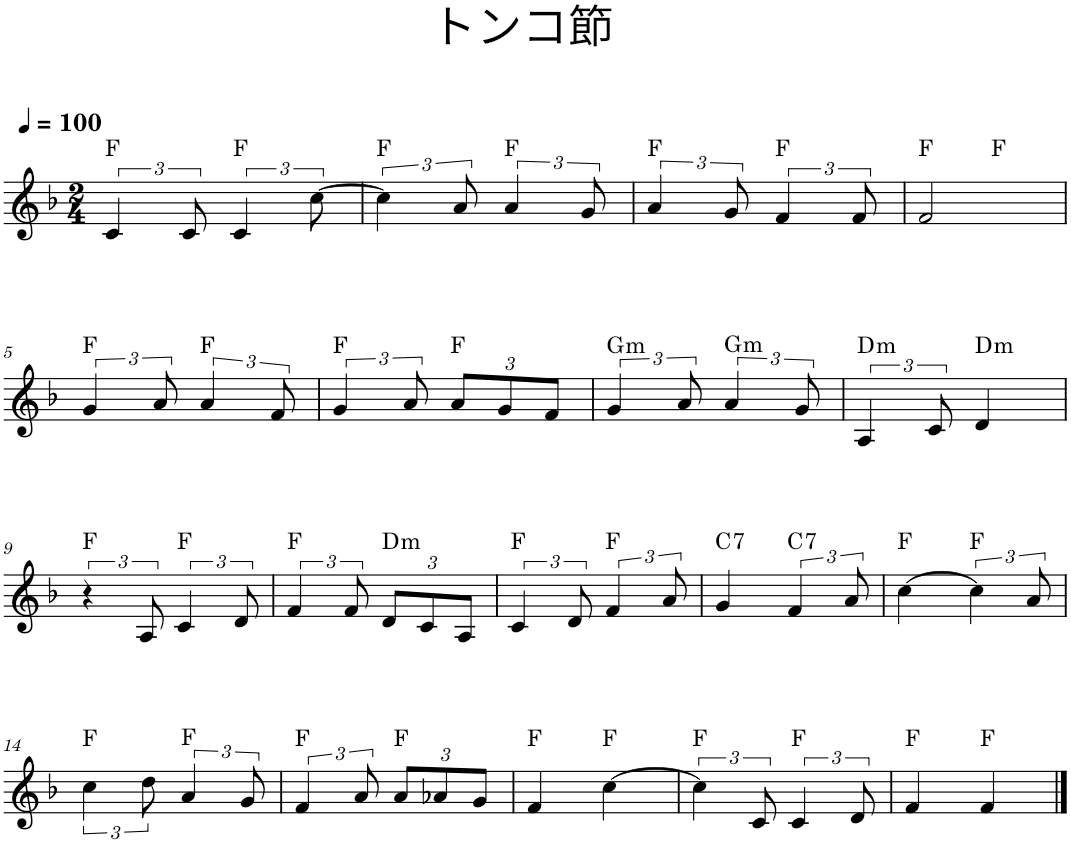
**kern	**harte
*part1	*part1
*staff1	*
*I"Piano	*
*I'Pno.	*
*clefG2	*
*k[b-]	*
*M2/4	*
*MM100	*
=1	=1
6c/	F:maj
12c/	.
6c/	F:maj
[12cc\	.
=2	=2
6cc\]	F:maj
12a/	.
6a/	F:maj
12g/	.
=3	=3
6a/	F:maj
12g/	.
6f/	F:maj
12f/	.
=4	=4
*^	*
2f/	4ryy	F:maj
.	4ryy	F:maj
*v	*v	*
!!LO:LB:g=z
=5	=5
6g/	F:maj
12a/	.
6a/	F:maj
12f/	.
=6	=6
6g/	F:maj
12a/	.
*Xbrackettup	*
12a/L	F:maj
12g/	.
12f/J	.
=7	=7
*brackettup	*
!	!LO:H:kt=m
6g/	G:min
12a/	.
!	!LO:H:kt=m
6a/	G:min
12g/	.
=8	=8
!	!LO:H:kt=m
6A/	D:min
12c/	.
!	!LO:H:kt=m
4d/	D:min
!!LO:LB:g=z
=9	=9
6r	F:maj
12A/	.
6c/	F:maj
12d/	.
=10	=10
6f/	F:maj
12f/	.
*Xbrackettup	*
!	!LO:H:kt=m
12d/L	D:min
12c/	.
12A/J	.
=11	=11
*brackettup	*
6c/	F:maj
12d/	.
6f/	F:maj
12a/	.
=12	=12
!	!LO:H:kt=7
4g/	C:7
!	!LO:H:kt=7
6f/	C:7
12a/	.
=13	=13
[4cc\	F:maj
6cc\]	F:maj
12a/	.
!!LO:LB:g=z
=14	=14
6cc\	F:maj
12dd\	.
6a/	F:maj
12g/	.
=15	=15
6f/	F:maj
12a/	.
*Xbrackettup	*
12a/L	F:maj
12a-X/	.
12g/J	.
=16	=16
4f/	F:maj
[4cc\	F:maj
=17	=17
*brackettup	*
6cc\]	F:maj
12c/	.
6c/	F:maj
12d/	.
=18	=18
4f/	F:maj
4f/	F:maj
==	==
*-	*-
